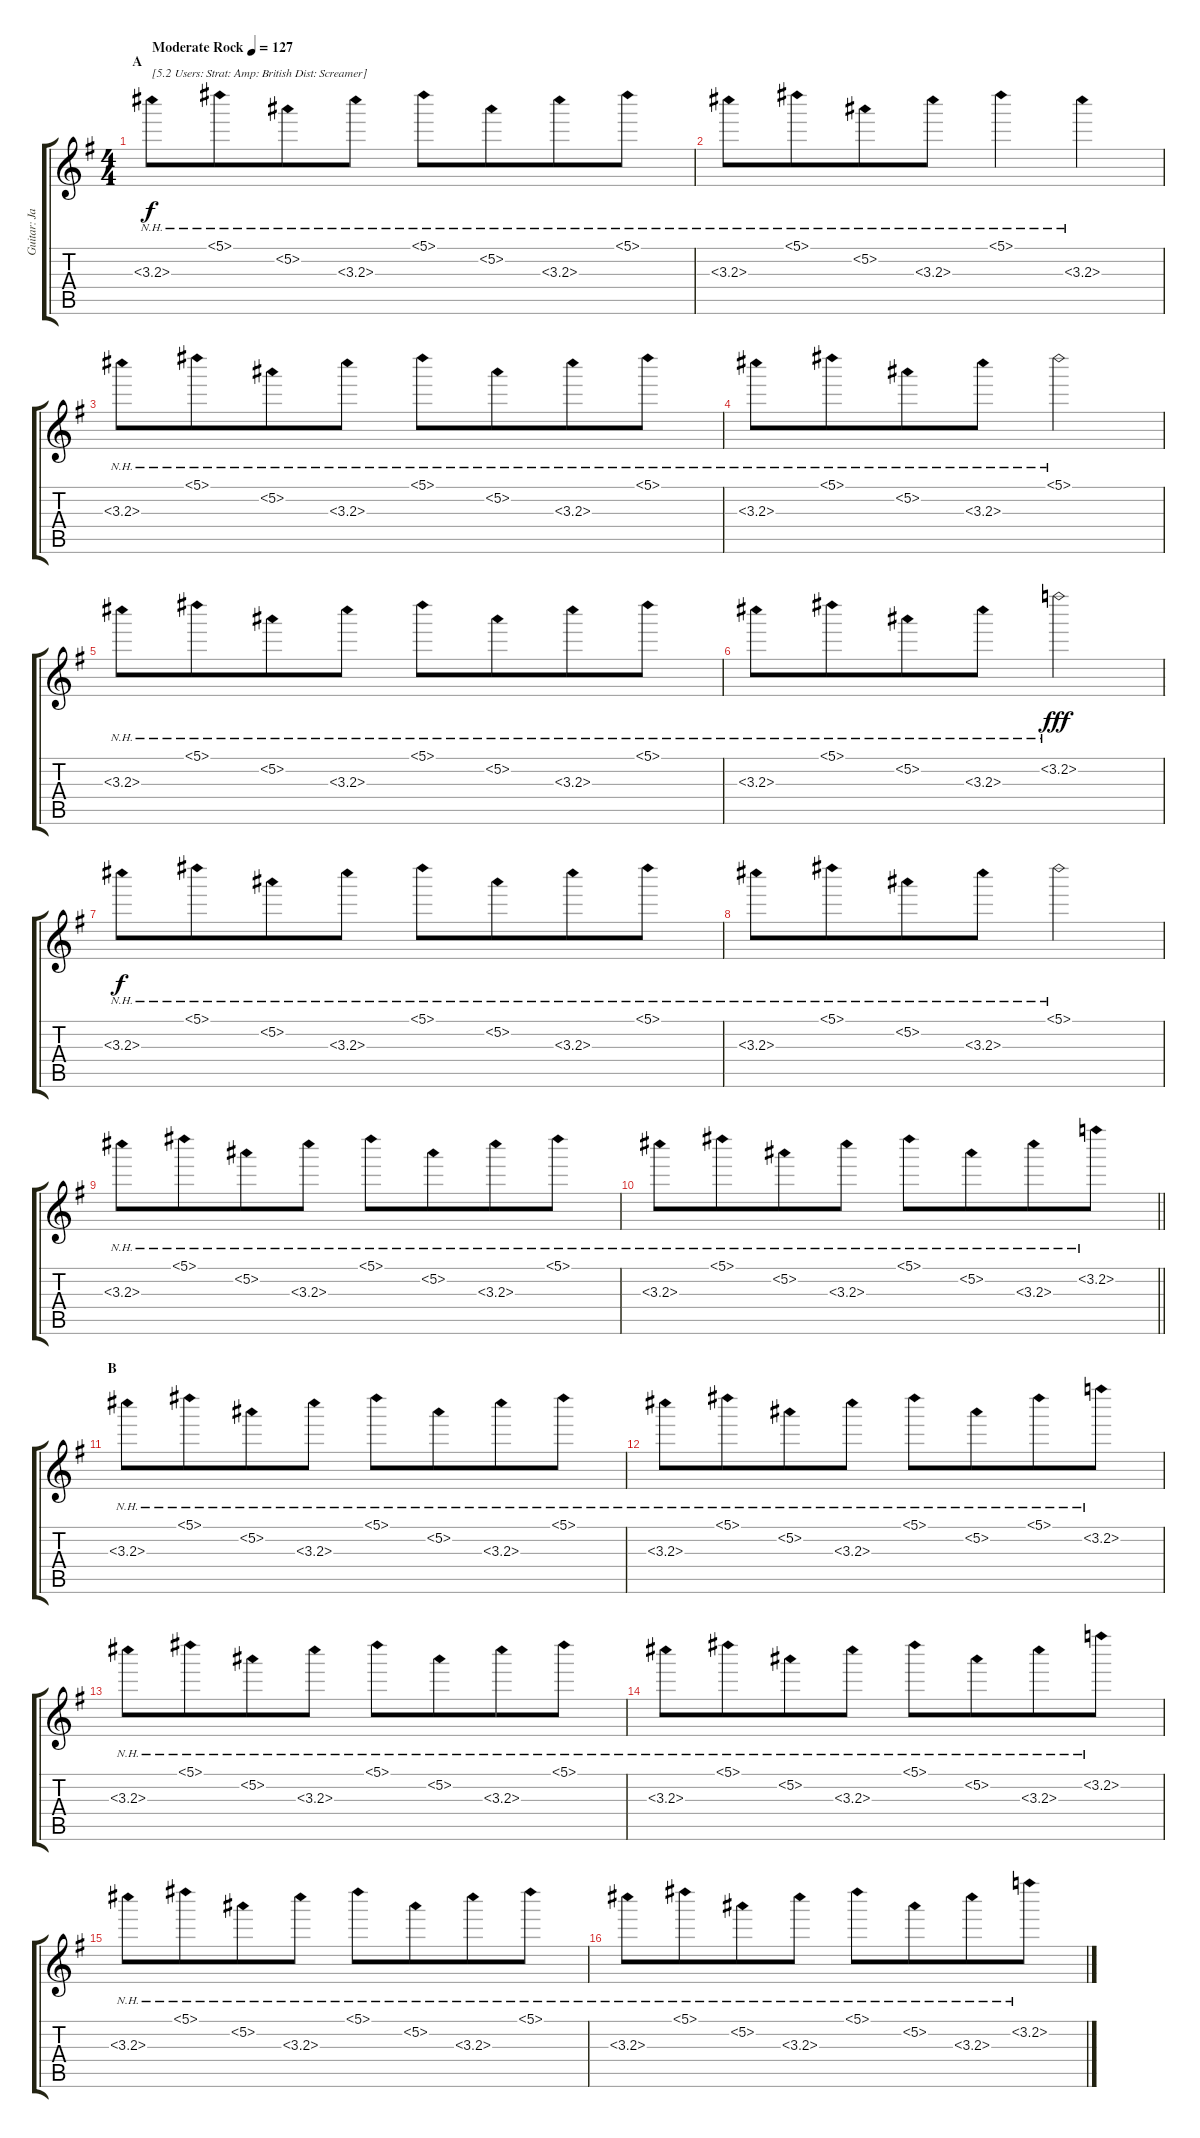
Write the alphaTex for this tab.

\track ("Guitar: Jake" "Guitar: Ja") {instrument distortionguitar}
\staff {score tabs}
\tuning (Eb4 Bb3 Gb3 Db3 Ab2 Eb2) {hide}
\ts (4 4)
\section ("" "A")
\tempo (127 "Moderate Rock")
\clef g2
\ks g
3.3{nh}.8{txt "[5.2 Users: Strat: Amp: British Dist: Screamer]" dy f instrument distortionguitar} 5.1{nh}.8{beam merge} 5.2{nh}.8 3.3{nh}.8 5.1{nh}.8 5.2{nh}.8{beam merge} 3.3{nh}.8 5.1{nh}.8 |
3.3{nh}.8 5.1{nh}.8{beam merge} 5.2{nh}.8 3.3{nh}.8 5.1{nh}.4 3.3{nh}.4 |
3.3{nh}.8 5.1{nh}.8{beam merge} 5.2{nh}.8 3.3{nh}.8 5.1{nh}.8 5.2{nh}.8{beam merge} 3.3{nh}.8 5.1{nh}.8 |
3.3{nh}.8 5.1{nh}.8{beam merge} 5.2{nh}.8 3.3{nh}.8 5.1{nh}.2 |
3.3{nh}.8 5.1{nh}.8{beam merge} 5.2{nh}.8 3.3{nh}.8 5.1{nh}.8 5.2{nh}.8{beam merge} 3.3{nh}.8 5.1{nh}.8 |
3.3{nh}.8 5.1{nh}.8{beam merge} 5.2{nh}.8 3.3{nh}.8 3.2{nh}.2{dy fff} |
3.3{nh}.8{dy f} 5.1{nh}.8{beam merge} 5.2{nh}.8 3.3{nh}.8 5.1{nh}.8 5.2{nh}.8{beam merge} 3.3{nh}.8 5.1{nh}.8 |
3.3{nh}.8 5.1{nh}.8{beam merge} 5.2{nh}.8 3.3{nh}.8 5.1{nh}.2 |
3.3{nh}.8 5.1{nh}.8{beam merge} 5.2{nh}.8 3.3{nh}.8 5.1{nh}.8 5.2{nh}.8{beam merge} 3.3{nh}.8 5.1{nh}.8 |
\barLineRight lightlight
3.3{nh}.8 5.1{nh}.8{beam merge} 5.2{nh}.8 3.3{nh}.8 5.1{nh}.8 5.2{nh}.8{beam merge} 3.3{nh}.8 3.2{nh}.8 |
\section ("" "B")
3.3{nh}.8 5.1{nh}.8{beam merge} 5.2{nh}.8 3.3{nh}.8 5.1{nh}.8 5.2{nh}.8{beam merge} 3.3{nh}.8 5.1{nh}.8 |
3.3{nh}.8 5.1{nh}.8{beam merge} 5.2{nh}.8 3.3{nh}.8 5.1{nh}.8 5.2{nh}.8{beam merge} 5.1{nh}.8 3.2{nh}.8 |
3.3{nh}.8 5.1{nh}.8{beam merge} 5.2{nh}.8 3.3{nh}.8 5.1{nh}.8 5.2{nh}.8{beam merge} 3.3{nh}.8 5.1{nh}.8 |
3.3{nh}.8 5.1{nh}.8{beam merge} 5.2{nh}.8 3.3{nh}.8 5.1{nh}.8 5.2{nh}.8{beam merge} 3.3{nh}.8 3.2{nh}.8 |
3.3{nh}.8 5.1{nh}.8{beam merge} 5.2{nh}.8 3.3{nh}.8 5.1{nh}.8 5.2{nh}.8{beam merge} 3.3{nh}.8 5.1{nh}.8 |
3.3{nh}.8 5.1{nh}.8{beam merge} 5.2{nh}.8 3.3{nh}.8 5.1{nh}.8 5.2{nh}.8{beam merge} 3.3{nh}.8 3.2{nh}.8
